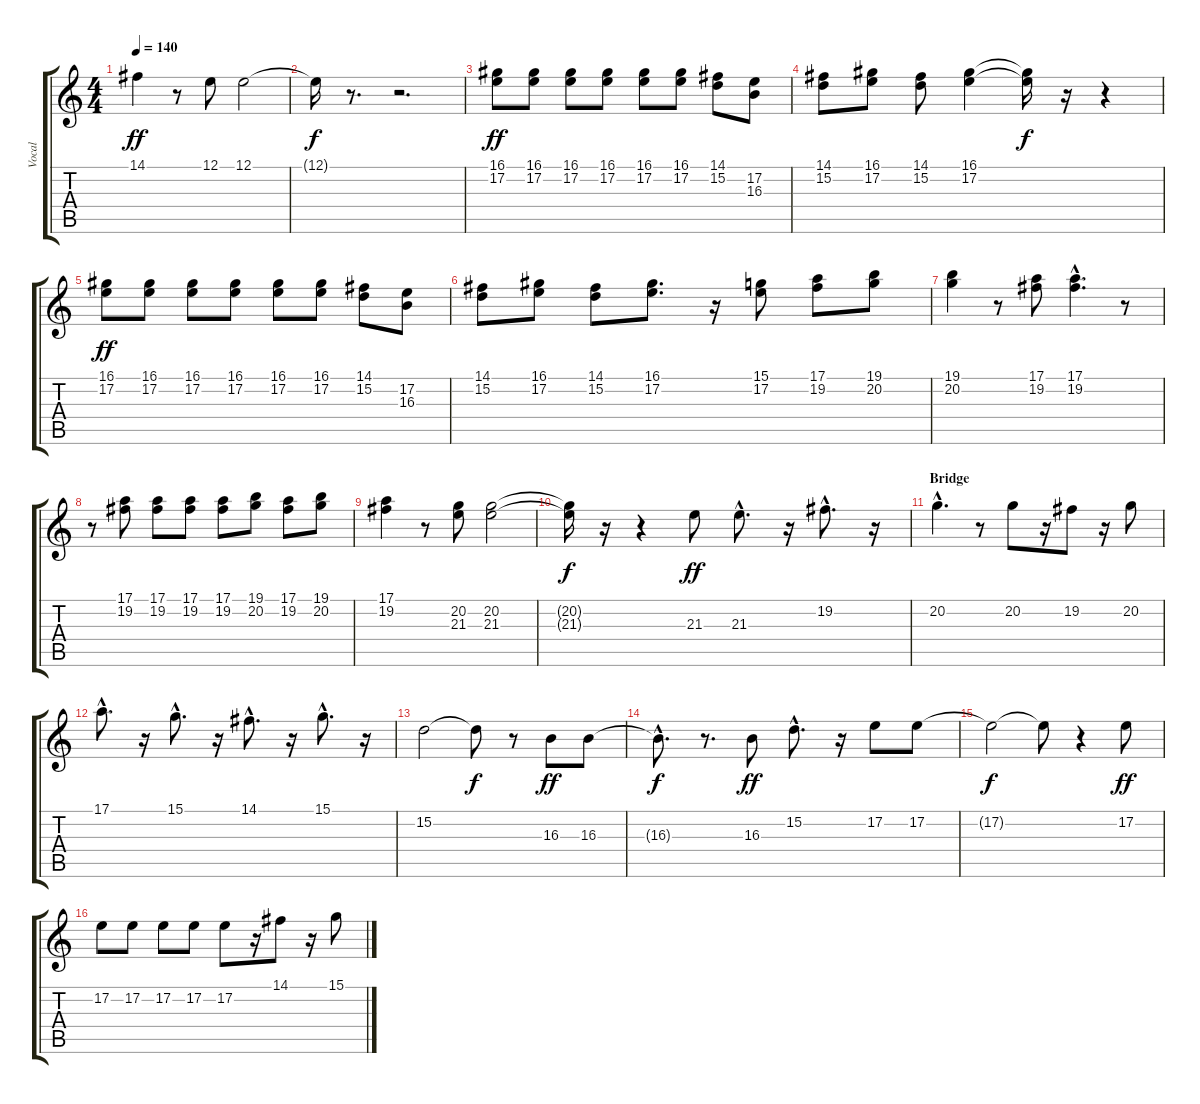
\track ("Vocal" "Vocal") {instrument lead2sawtooth}
\staff {score tabs}
\tuning (E4 B3 G3 D3 A2 E2) {hide}
\ts (4 4)
\tempo 140
\clef g2
\ks c
14.1.4{dy ff} r.8 12.1.8 12.1.2 |
12.1{t}.16{dy f} r.8{d} r.2{d} |
(16.1 17.2).8{dy ff} (16.1 17.2).8 (16.1 17.2).8 (16.1 17.2).8 (16.1 17.2).8 (16.1 17.2).8 (14.1 15.2).8 (17.2 16.3).8 |
(14.1 15.2).8 (16.1 17.2).8 (14.1 15.2).8 (16.1 17.2).4 (16.1{t} 17.2{t}).16{dy f} r.16 r.4 |
(16.1 17.2).8{dy ff} (16.1 17.2).8 (16.1 17.2).8 (16.1 17.2).8 (16.1 17.2).8 (16.1 17.2).8 (14.1 15.2).8 (17.2 16.3).8 |
(14.1 15.2).8 (16.1 17.2).8 (14.1 15.2).8 (16.1 17.2).8{d} r.16 (15.1 17.2).8 (17.1 19.2).8 (19.1 20.2).8 |
(19.1 20.2).4 r.8 (17.1 19.2).8 (17.1{hac} 19.2{hac}).4{d} r.8 |
r.8 (17.1 19.2).8 (17.1 19.2).8 (17.1 19.2).8 (17.1 19.2).8 (19.1 20.2).8 (17.1 19.2).8 (19.1 20.2).8 |
(17.1 19.2).4 r.8 (20.2 21.3).8 (20.2 21.3).2 |
(20.2{t} 21.3{t}).16{dy f} r.16 r.4 21.3.8{dy ff} 21.3{hac}.8{d} r.16 19.2{hac}.8{d} r.16 |
\section ("" "Bridge")
20.2{hac}.4{d} r.8 20.2.8 r.16 19.2.8 r.16 20.2.8 |
17.1{hac}.8{d} r.16 15.1{hac}.8{d} r.16 14.1{hac}.8{d} r.16 15.1{hac}.8{d} r.16 |
15.2.2 15.2{t}.8{dy f} r.8 16.3.8{dy ff} 16.3.8 |
16.3{hac t}.8{d dy f} r.8{d} 16.3.8{dy ff} 15.2{hac}.8{d} r.16 17.2.8 17.2.8 |
17.2{t}.2{dy f} 17.2{t}.8 r.4 17.2.8{dy ff} |
17.2.8 17.2.8 17.2.8 17.2.8 17.2.8 r.16 14.1.8 r.16 15.1.8
